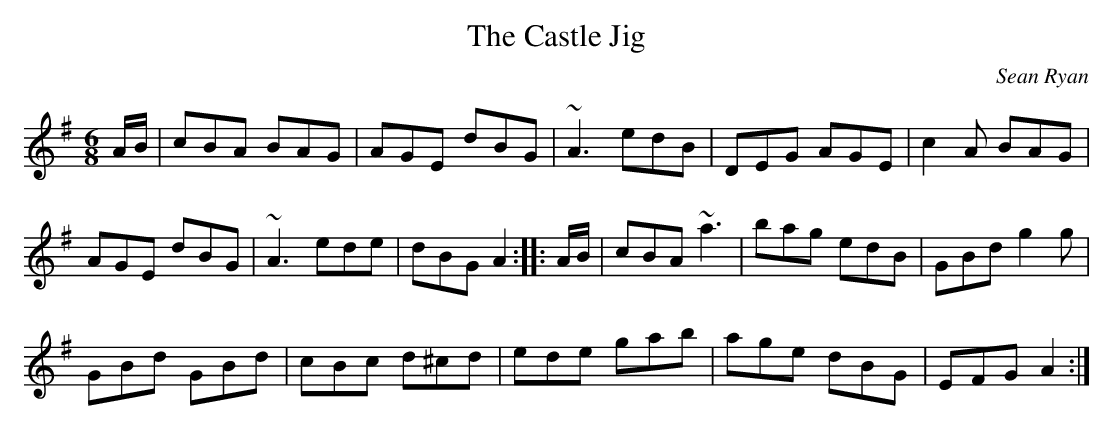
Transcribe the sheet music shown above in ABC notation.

X:1
T:Castle Jig, The
M:6/8
L:1/8
C:Sean Ryan
K:A dor
A/2B/2|cBA BAG|AGE dBG|~A3 edB|DEG AGE|c2A BAG|
AGE dBG|~A3 ede|dBG A2::A/2B/2|cBA ~a3|bag edB|GBd g2g|
GBd GBd|cBc d^cd|ede gab|age dBG|EFG A2:|
